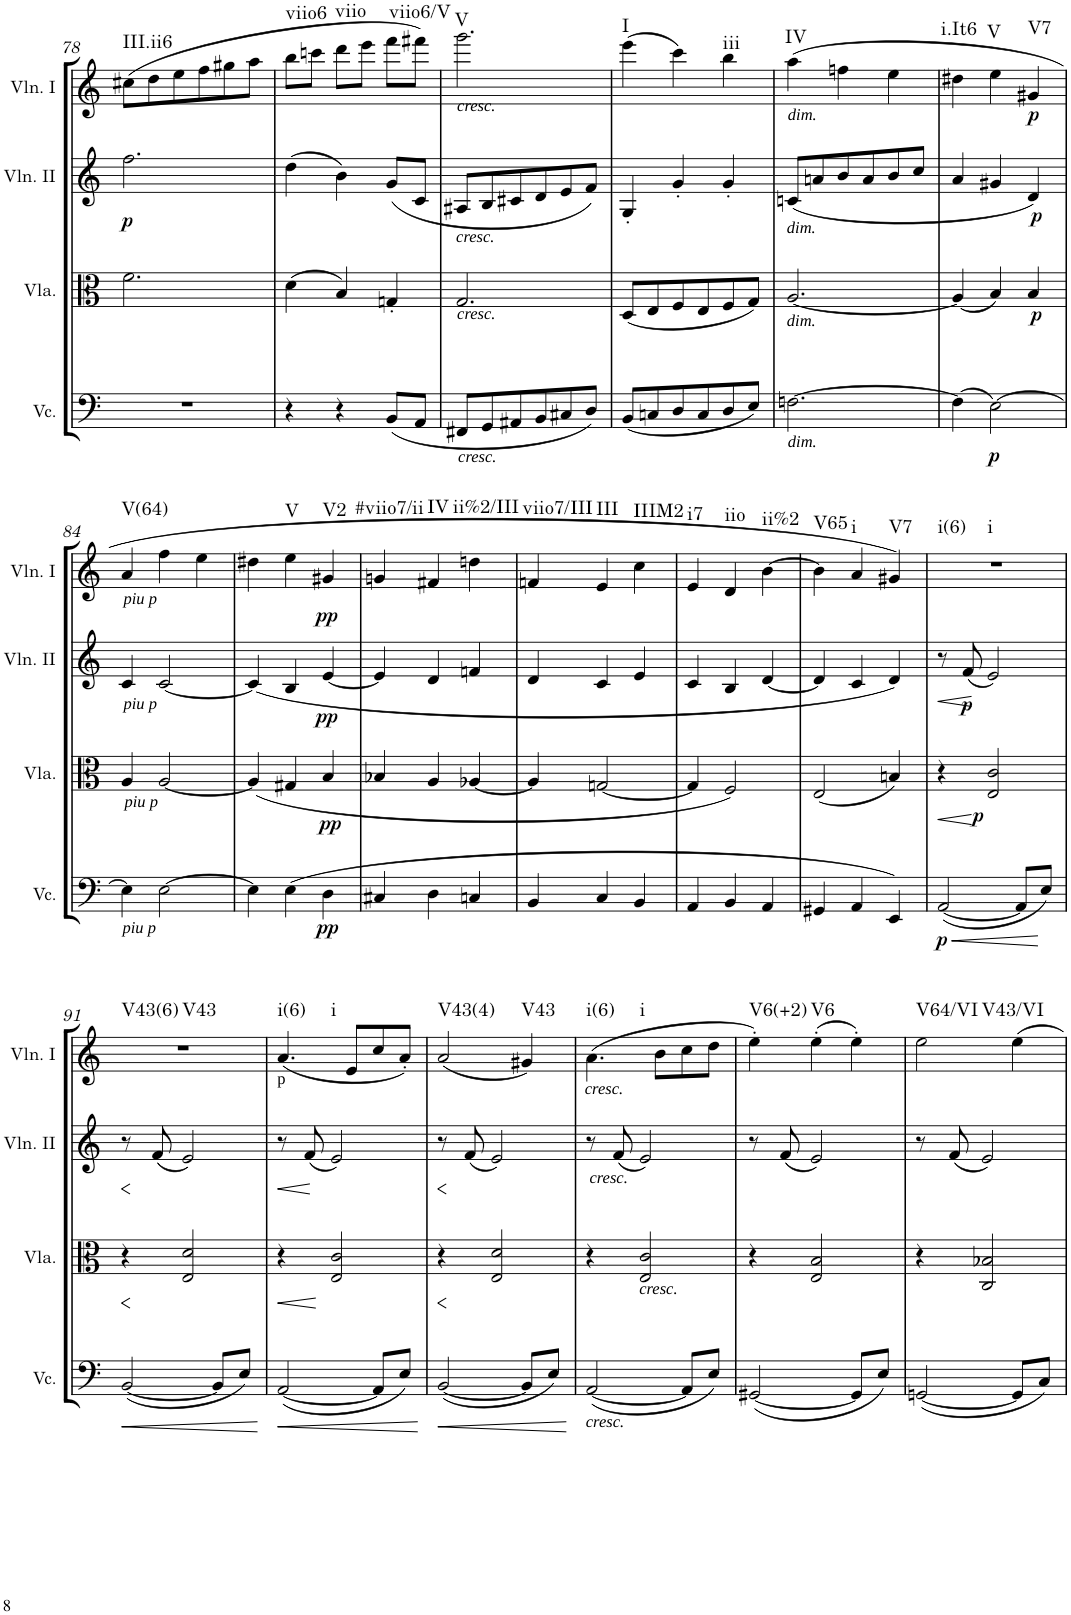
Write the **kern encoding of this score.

**kern	**dynam	**kern	**dynam	**kern	**dynam	**kern	**dynam	**harte
*part4	*part4	*part3	*part3	*part2	*part2	*part1	*part1	*part1
*staff4	*staff4	*staff3	*staff3	*staff2	*staff2	*staff1	*staff1	*
*I"Violoncello	*	*I"Viola	*	*I"Violin II	*	*I"Violin I	*	*
*I'Vc.	*	*I'Vla.	*	*I'Vln. II	*	*I'Vln. I	*	*
!!LO:PB:g=z
*clefF4	*	*clefC3	*	*clefG2	*	*clefG2	*	*
*k[]	*	*k[]	*	*k[]	*	*k[]	*	*
*M3/4	*	*M3/4	*	*M3/4	*	*M3/4	*	*
=78	=78	=78	=78	=78	=78	=78	=78	=78
!	!	!	!	!	!LO:DY:b	!	!	!LO:H:kt=III.ii6
2.r	.	2.f\	.	2.ff\	p	(8cc#X\L	.	N
.	.	.	.	.	.	8dd\	.	.
.	.	.	.	.	.	8ee\	.	.
.	.	.	.	.	.	8ff\	.	.
.	.	.	.	.	.	8gg#X\	.	.
.	.	.	.	.	.	8aa\J	.	.
=79	=79	=79	=79	=79	=79	=79	=79	=79
!	!	!	!	!	!	!	!	!LO:H:kt=viio6
4r	.	(4d\	.	(4dd\	.	8bb\L	.	N
.	.	.	.	.	.	8cccn\J	.	.
!	!	!	!	!	!	!	!	!LO:H:kt=viio
4r	.	4B/)	.	4b\)	.	8ddd\L	.	N
.	.	.	.	.	.	8eee\J	.	.
(8BB/L	.	4Gn'/	.	(8g/L	.	8fff\L	.	.
!	!	!	!	!	!	!	!	!LO:H:kt=viio6/V
8AA/J	.	.	.	8c/J	.	8fff#X\J)	.	N
=80	=80	=80	=80	=80	=80	=80	=80	=80
!	!	!	!	!	!	!LO:TX:a:i:t=cresc.	!	!
!	!	!	!	!LO:TX:b:i:t=cresc.	!	!	!	!
!	!	!LO:TX:b:i:t=cresc.	!	!	!	!	!	!
!LO:TX:b:i:t=cresc.	!	!	!	!	!	!	!	!LO:H:kt=V
8FF#X/L	.	2.G/	.	8A#X/L	.	2.ggg\	.	N
8GG/	.	.	.	8B/	.	.	.	.
8AA#X/	.	.	.	8c#X/	.	.	.	.
8BB/	.	.	.	8d/	.	.	.	.
8C#X/	.	.	.	8e/	.	.	.	.
8D/J)	.	.	.	8f/J)	.	.	.	.
=81	=81	=81	=81	=81	=81	=81	=81	=81
!	!	!	!	!	!	!	!	!LO:H:kt=I
(8BB/L	.	(8D/L	.	4G'/	.	(4eee\	.	N
8Cn/	.	8E/	.	.	.	.	.	.
8D/	.	8F/	.	4g'/	.	4ccc\)	.	.
8C/	.	8E/	.	.	.	.	.	.
!	!	!	!	!	!	!	!	!LO:H:kt=iii
8D/	.	8F/	.	4g'/	.	4bb\	.	N
8E/J)	.	8G/J)	.	.	.	.	.	.
=82	=82	=82	=82	=82	=82	=82	=82	=82
!	!	!	!	!	!	!LO:TX:b:i:t=dim.	!	!
!	!	!	!	!LO:TX:b:i:t=dim.	!	!	!	!
!	!	!LO:TX:b:i:t=dim.	!	!	!	!	!	!
!LO:TX:b:i:t=dim.	!	!	!	!	!	!	!	!LO:H:kt=IV
[2.Fn\	.	[2.A/	.	(8cn/L	.	(4aa\	.	N
.	.	.	.	8an/	.	.	.	.
.	.	.	.	8b/	.	4ffn\	.	.
.	.	.	.	8a/	.	.	.	.
.	.	.	.	8b/	.	4ee\	.	.
.	.	.	.	8cc/J	.	.	.	.
=83	=83	=83	=83	=83	=83	=83	=83	=83
!	!	!	!	!	!	!	!	!LO:H:kt=i.It6
(4F\]	.	(4A/]	.	4a/	.	4dd#X\	.	N
!	!LO:DY:b	!	!	!	!	!	!	!LO:H:kt=V
[2E\)	p	4B/)	.	4g#X/	.	4ee\	.	N
!	!	!	!LO:DY:b	!	!LO:DY:b	!	!LO:DY:b	!LO:H:kt=V7
.	.	4B/	p	4d/)	p	4g#X/	p	N
!!LO:LB:g=z
=84	=84	=84	=84	=84	=84	=84	=84	=84
!	!	!	!	!	!	!LO:TX:b:i:t=piu p	!	!
!	!	!	!	!LO:TX:b:i:t=piu p	!	!	!	!
!	!	!LO:TX:b:i:t=piu p	!	!	!	!	!	!
!LO:TX:b:i:t=piu p	!	!	!	!	!	!	!	!LO:H:kt=V(64)
4E\]	.	4A/	.	4c/	.	4a/	.	N
[2E\	.	[2A/	.	[2c/	.	4ff\	.	.
.	.	.	.	.	.	4ee\	.	.
=85	=85	=85	=85	=85	=85	=85	=85	=85
4E\]	.	(4A/]	.	(4c/]	.	4dd#X\	.	.
!	!	!	!	!	!	!	!	!LO:H:kt=V
(4E\	.	4G#X/	.	4B/	.	4ee\	.	N
!	!LO:DY:b	!	!LO:DY:b	!	!LO:DY:b	!	!LO:DY:b	!LO:H:kt=V2
4D\	pp	4B/	pp	[4e/	pp	4g#X/	pp	N
=86	=86	=86	=86	=86	=86	=86	=86	=86
!	!	!	!	!	!	!	!	!LO:H:kt=#viio7/ii
4C#X/	.	4B-X/	.	4e/]	.	4gn/	.	N
!	!	!	!	!	!	!	!	!LO:H:kt=IV
4D\	.	4A/	.	4d/	.	4f#X/	.	N
!	!	!	!	!	!	!	!	!LO:H:kt=ii%2/III
4Cn/	.	[4A-X/	.	4fn/	.	4ddn\	.	N
=87	=87	=87	=87	=87	=87	=87	=87	=87
!	!	!	!	!	!	!	!	!LO:H:kt=viio7/III
4BB/	.	4A-/]	.	4d/	.	4fn/	.	N
!	!	!	!	!	!	!	!	!LO:H:kt=III
4C/	.	[2Gn/	.	4c/	.	4e/	.	N
!	!	!	!	!	!	!	!	!LO:H:kt=IIIM2
4BB/	.	.	.	4e/	.	4cc\	.	N
=88	=88	=88	=88	=88	=88	=88	=88	=88
!	!	!	!	!	!	!	!	!LO:H:kt=i7
4AA/	.	4G/]	.	4c/	.	4e/	.	N
!	!	!	!	!	!	!	!	!LO:H:kt=iio
4BB/	.	2F/)	.	4B/	.	4d/	.	N
!	!	!	!	!	!	!	!	!LO:H:kt=ii%2
4AA/	.	.	.	[4d/	.	[4b\	.	N
=89	=89	=89	=89	=89	=89	=89	=89	=89
!	!	!	!	!	!	!	!	!LO:H:kt=V65
4GG#X/	.	(2E/	.	4d/]	.	4b\]	.	N
!	!	!	!	!	!	!	!	!LO:H:kt=i
4AA/	.	.	.	4c/	.	4a/	.	N
!	!	!	!	!	!	!	!	!LO:H:kt=V7
4EE/)	.	4Bn/)	.	4d/)	.	4g#X/)	.	N
=90	=90	=90	=90	=90	=90	=90	=90	=90
!	!LO:HP:b	!	!LO:HP:b	!	!LO:HP:b	!	!	!
!	!LO:DY:n=1:b	!	!	!	!	!	!	!LO:H:n=1:kt=i(6)
!	!	!	!	!	!	!	!	!LO:H:n=2:kt=i
([2AA/	< p	4r	<	8r	<	2.r	.	N N
!	!	!	!	!	!LO:DY:b	!	!	!
.	.	.	.	(8f/	p	.	.	.
!	!	!	!LO:DY:b	!	!	!	!	!
.	.	2E/ 2c/	p	2e/)	.	.	.	.
8AA/L]	.	.	.	.	.	.	.	.
8E/J)	.	.	.	.	.	.	.	.
.	[	.	[	.	[	.	.	.
!!LO:LB:g=z
=91	=91	=91	=91	=91	=91	=91	=91	=91
!	!LO:HP:b	!	!LO:HP:b	!	!LO:HP:b	!	!	!LO:H:n=1:kt=V43(6)
!	!	!	!	!	!	!	!	!LO:H:n=2:kt=V43
([2BB/	<	4r	<	8r	<	2.r	.	N N
.	.	.	.	(8f/	.	.	.	.
.	.	2E/ 2d/	.	2e/)	.	.	.	.
8BB/L]	.	.	.	.	.	.	.	.
8E/J)	.	.	.	.	.	.	.	.
.	[	.	[	.	[	.	.	.
=92	=92	=92	=92	=92	=92	=92	=92	=92
!	!	!	!	!	!	!LO:TX:b:t=p	!	!
!	!LO:HP:b	!	!LO:HP:b	!	!LO:HP:b	!	!	!LO:H:n=1:kt=i(6)
!	!	!	!	!	!	!	!	!LO:H:n=2:kt=i
([2AA/	<	4r	<	8r	<	(4.a/	.	N N
.	.	.	.	(8f/	.	.	.	.
.	.	2E/ 2c/	.	2e/)	.	.	.	.
.	.	.	.	.	.	8e/L	.	.
8AA/L]	.	.	.	.	.	8cc/	.	.
8E/J)	.	.	.	.	.	8a'/J)	.	.
.	[	.	[	.	[	.	.	.
=93	=93	=93	=93	=93	=93	=93	=93	=93
!	!LO:HP:b	!	!LO:HP:b	!	!LO:HP:b	!	!	!LO:H:kt=V43(4)
([2BB/	<	4r	<	8r	<	(2a/	.	N
.	.	.	.	(8f/	.	.	.	.
.	.	2E/ 2d/	.	2e/)	.	.	.	.
!	!	!	!	!	!	!	!	!LO:H:kt=V43
8BB/L]	.	.	.	.	.	4g#X/)	.	N
8E/J)	.	.	.	.	.	.	.	.
.	[	.	[	.	[	.	.	.
=94	=94	=94	=94	=94	=94	=94	=94	=94
!	!	!	!	!	!	!LO:TX:b:i:t=cresc.	!	!
!LO:TX:b:i:t=cresc.	!	!	!	!	!	!	!	!LO:H:n=1:kt=i(6)
!	!	!	!	!	!	!	!	!LO:H:n=2:kt=i
([2AA/	.	4r	.	8r	.	(4.a\	.	N N
!	!	!	!	!LO:TX:b:i:t=cresc.	!	!	!	!
.	.	.	.	(8f/	.	.	.	.
!	!	!LO:TX:b:i:t=cresc.	!	!	!	!	!	!
.	.	2E/ 2c/	.	2e/)	.	.	.	.
.	.	.	.	.	.	8b\L	.	.
8AA/L]	.	.	.	.	.	8cc\	.	.
8E/J)	.	.	.	.	.	8dd\J	.	.
=95	=95	=95	=95	=95	=95	=95	=95	=95
!	!	!	!	!	!	!	!	!LO:H:kt=V6(+2)
([2GG#X/	.	4r	.	8r	.	4ee'\)	.	N
.	.	.	.	(8f/	.	.	.	.
!	!	!	!	!	!	!	!	!LO:H:kt=V6
.	.	2E/ 2B/	.	2e/)	.	(4ee'\	.	N
8GG#/L]	.	.	.	.	.	4ee'\)	.	.
8E/J)	.	.	.	.	.	.	.	.
=96	=96	=96	=96	=96	=96	=96	=96	=96
!	!	!	!	!	!	!	!	!LO:H:n=1:kt=V64/VI
!	!	!	!	!	!	!	!	!LO:H:n=2:kt=V43/VI
([2GGn/	.	4r	.	8r	.	2ee\	.	N N
.	.	.	.	(8f/	.	.	.	.
.	.	2C/ 2B-X/	.	2e/)	.	.	.	.
8GG/L]	.	.	.	.	.	4ee\	.	.
8C/J)	.	.	.	.	.	.	.	.
=	=	=	=	=	=	=	=	=
*-	*-	*-	*-	*-	*-	*-	*-	*-
